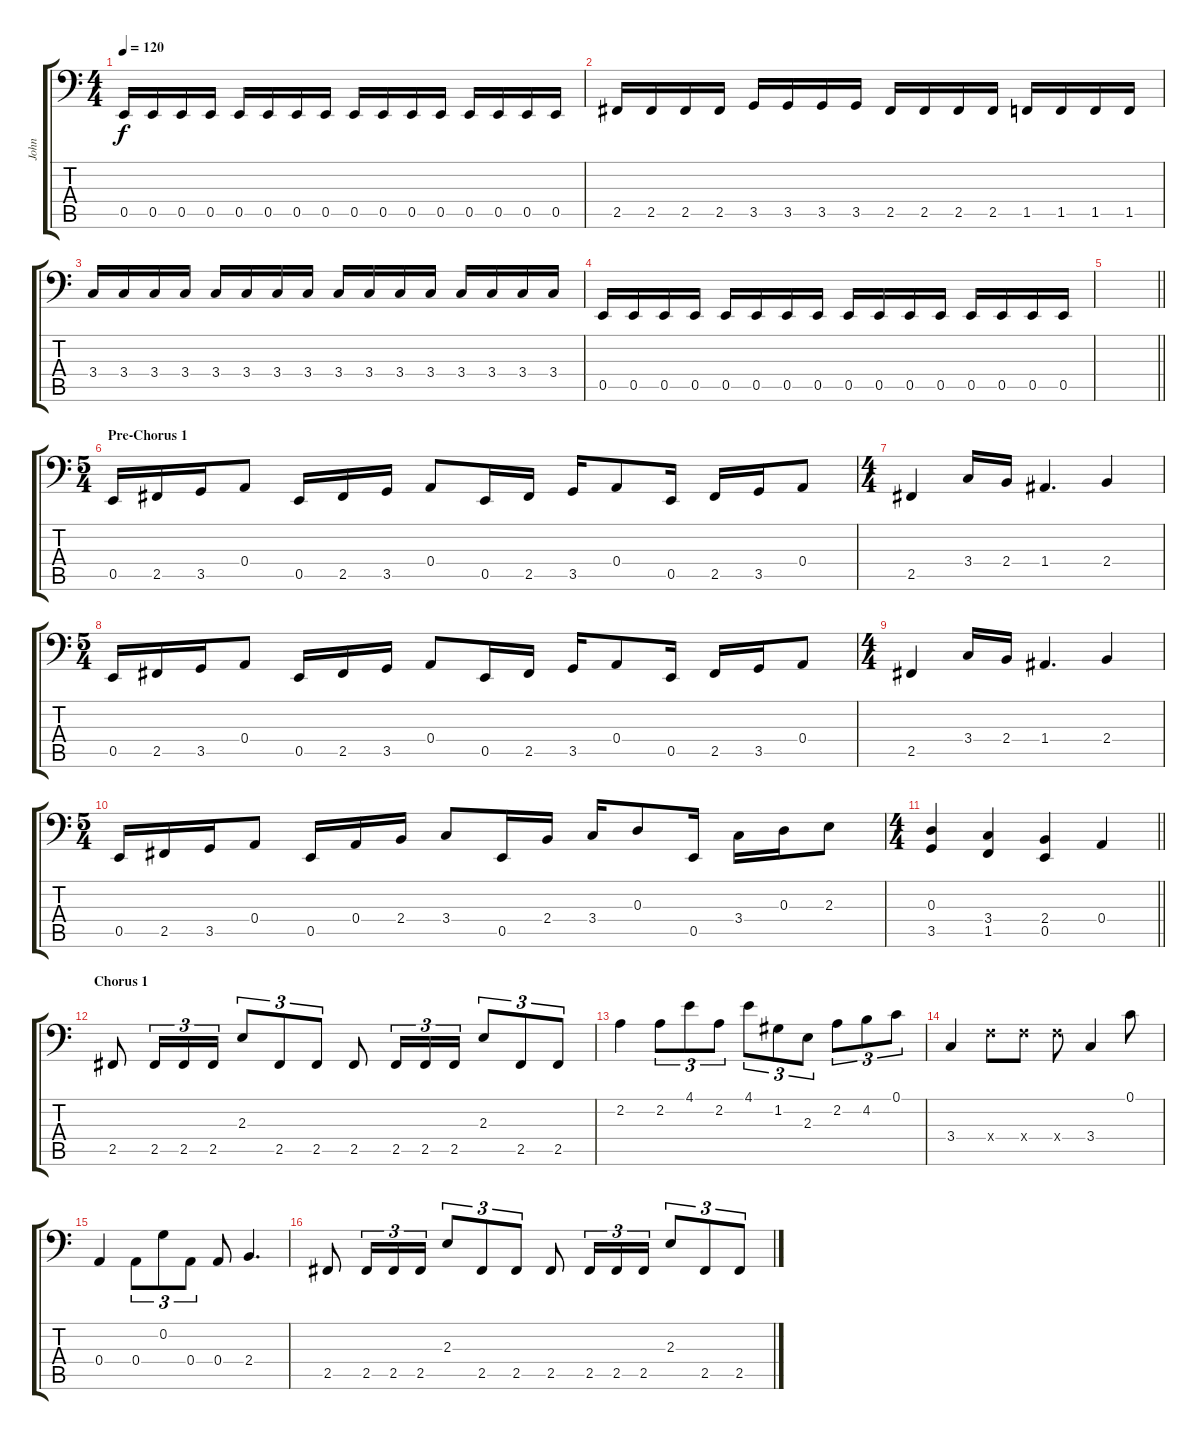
\track ("John" "John") {instrument electricbassfinger}
\staff {score tabs}
\tuning (C3 G2 D2 A1 E1 B0) {hide}
\ts (4 4)
\tempo 120
\clef f4
\ks c
0.5.16{dy f} 0.5.16 0.5.16 0.5.16 0.5.16 0.5.16 0.5.16 0.5.16 0.5.16 0.5.16 0.5.16 0.5.16 0.5.16 0.5.16 0.5.16 0.5.16 |
2.5.16 2.5.16 2.5.16 2.5.16 3.5.16 3.5.16 3.5.16 3.5.16 2.5.16 2.5.16 2.5.16 2.5.16 1.5.16 1.5.16 1.5.16 1.5.16 |
3.4.16 3.4.16 3.4.16 3.4.16 3.4.16 3.4.16 3.4.16 3.4.16 3.4.16 3.4.16 3.4.16 3.4.16 3.4.16 3.4.16 3.4.16 3.4.16 |
0.5.16 0.5.16 0.5.16 0.5.16 0.5.16 0.5.16 0.5.16 0.5.16 0.5.16 0.5.16 0.5.16 0.5.16 0.5.16 0.5.16 0.5.16 0.5.16 |
\barLineRight lightlight
|
\ts (5 4)
\section ("" "Pre-Chorus 1")
0.5.16 2.5.16 3.5.16 0.4.8 0.5.16 2.5.16 3.5.16 0.4.8 0.5.16 2.5.16 3.5.16 0.4.8 0.5.16 2.5.16 3.5.16 0.4.8 |
\ts (4 4)
2.5.4 3.4.16 2.4.16 1.4.4{d} 2.4.4 |
\ts (5 4)
0.5.16 2.5.16 3.5.16 0.4.8 0.5.16 2.5.16 3.5.16 0.4.8 0.5.16 2.5.16 3.5.16 0.4.8 0.5.16 2.5.16 3.5.16 0.4.8 |
\ts (4 4)
2.5.4 3.4.16 2.4.16 1.4.4{d} 2.4.4 |
\ts (5 4)
0.5.16 2.5.16 3.5.16 0.4.8 0.5.16 0.4.16 2.4.16 3.4.8 0.5.16 2.4.16 3.4.16 0.3.8 0.5.16 3.4.16 0.3.16 2.3.8 |
\ts (4 4)
\barLineRight lightlight
(0.3 3.5).4 (3.4 1.5).4 (2.4 0.5).4 0.4.4 |
\section ("" "Chorus 1")
2.5.8 2.5.16{tu (3 2)} 2.5.16{tu (3 2)} 2.5.16{tu (3 2)} 2.3.8{tu (3 2)} 2.5.8{tu (3 2)} 2.5.8{tu (3 2)} 2.5.8 2.5.16{tu (3 2)} 2.5.16{tu (3 2)} 2.5.16{tu (3 2)} 2.3.8{tu (3 2)} 2.5.8{tu (3 2)} 2.5.8{tu (3 2)} |
2.2.4 2.2.8{tu (3 2)} 4.1.8{tu (3 2)} 2.2.8{tu (3 2)} 4.1.8{tu (3 2)} 1.2.8{tu (3 2)} 2.3.8{tu (3 2)} 2.2.8{tu (3 2)} 4.2.8{tu (3 2)} 0.1.8{tu (3 2)} |
3.4.4 8.4{x}.8 8.4{x}.8 8.4{x}.8 3.4.4 0.1.8 |
0.4.4 0.4.8{tu (3 2)} 0.2.8{tu (3 2)} 0.4.8{tu (3 2)} 0.4.8 2.4.4{d} |
2.5.8 2.5.16{tu (3 2)} 2.5.16{tu (3 2)} 2.5.16{tu (3 2)} 2.3.8{tu (3 2)} 2.5.8{tu (3 2)} 2.5.8{tu (3 2)} 2.5.8 2.5.16{tu (3 2)} 2.5.16{tu (3 2)} 2.5.16{tu (3 2)} 2.3.8{tu (3 2)} 2.5.8{tu (3 2)} 2.5.8{tu (3 2)}
